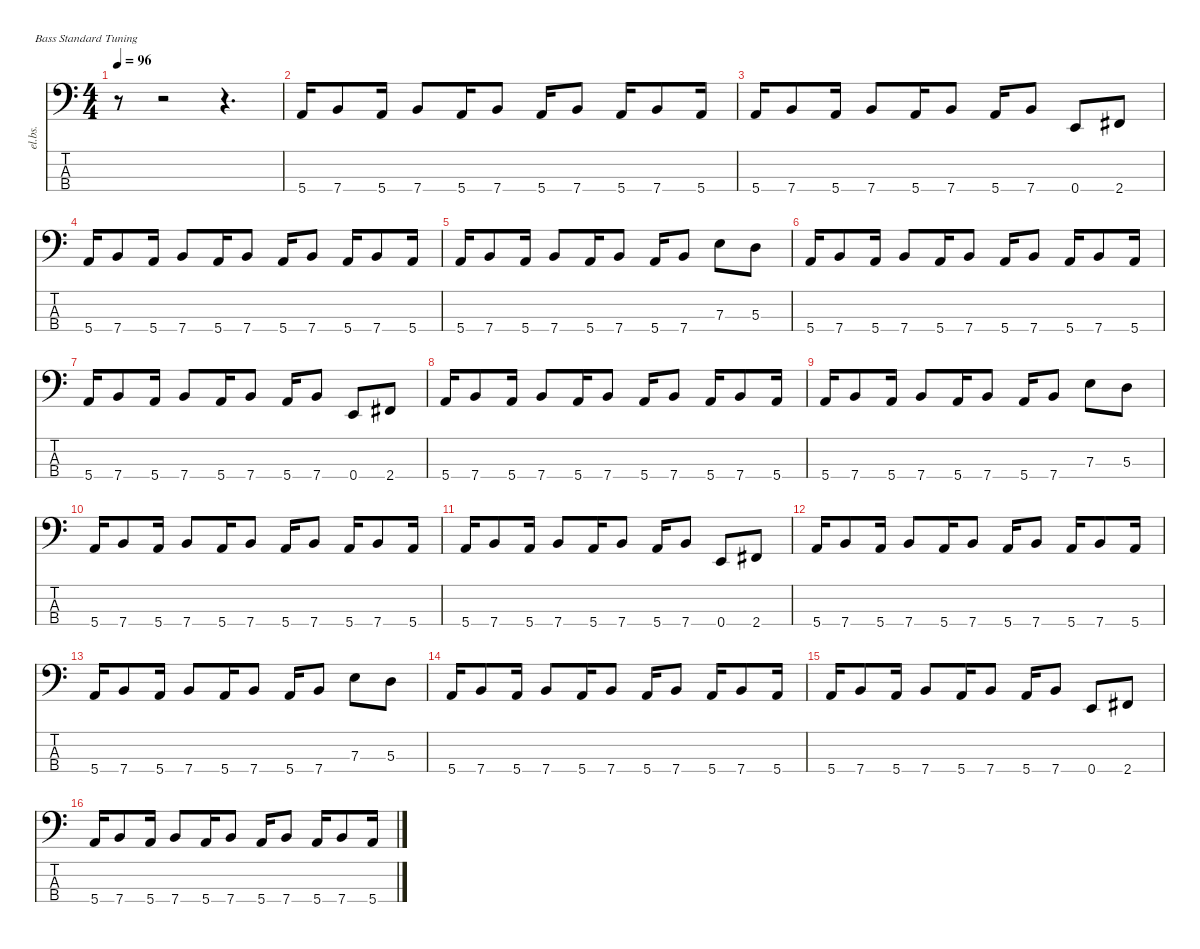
\defaultSystemsLayout 4
\hideDynamics
\bracketExtendMode nobrackets
\otherSystemsTrackNameOrientation horizontal
\track ("Bass" "el.bs.") {instrument electricbasspick}
\staff {score tabs}
\tuning (G2 D2 A1 E1)
\ts (4 4)
\tempo 96
\clef f4
\ks c
r.8{dy f beam Down} r.2{beam Down} r.4{d beam Down} |
5.4.16{beam Up} 7.4.8{beam Up} 5.4.16{beam Up} 7.4.8{beam Up} 5.4.16{beam Up} 7.4.8{beam Up} 5.4.16{beam Up} 7.4.8{beam Up} 5.4.16{beam Up} 7.4.8{beam Up} 5.4.16{beam Up} |
5.4.16{beam Up} 7.4.8{beam Up} 5.4.16{beam Up} 7.4.8{beam Up} 5.4.16{beam Up} 7.4.8{beam Up} 5.4.16{beam Up} 7.4.8{beam Up} 0.4.8{beam Up} 2.4{acc #}.8{beam Up} |
5.4.16{beam Up} 7.4.8{beam Up} 5.4.16{beam Up} 7.4.8{beam Up} 5.4.16{beam Up} 7.4.8{beam Up} 5.4.16{beam Up} 7.4.8{beam Up} 5.4.16{beam Up} 7.4.8{beam Up} 5.4.16{beam Up} |
5.4.16{beam Up} 7.4.8{beam Up} 5.4.16{beam Up} 7.4.8{beam Up} 5.4.16{beam Up} 7.4.8{beam Up} 5.4.16{beam Up} 7.4.8{beam Up} 7.3.8{beam Down} 5.3.8{beam Down} |
5.4.16{beam Up} 7.4.8{beam Up} 5.4.16{beam Up} 7.4.8{beam Up} 5.4.16{beam Up} 7.4.8{beam Up} 5.4.16{beam Up} 7.4.8{beam Up} 5.4.16{beam Up} 7.4.8{beam Up} 5.4.16{beam Up} |
5.4.16{beam Up} 7.4.8{beam Up} 5.4.16{beam Up} 7.4.8{beam Up} 5.4.16{beam Up} 7.4.8{beam Up} 5.4.16{beam Up} 7.4.8{beam Up} 0.4.8{beam Up} 2.4{acc #}.8{beam Up} |
5.4.16{beam Up} 7.4.8{beam Up} 5.4.16{beam Up} 7.4.8{beam Up} 5.4.16{beam Up} 7.4.8{beam Up} 5.4.16{beam Up} 7.4.8{beam Up} 5.4.16{beam Up} 7.4.8{beam Up} 5.4.16{beam Up} |
5.4.16{beam Up} 7.4.8{beam Up} 5.4.16{beam Up} 7.4.8{beam Up} 5.4.16{beam Up} 7.4.8{beam Up} 5.4.16{beam Up} 7.4.8{beam Up} 7.3.8{beam Down} 5.3.8{beam Down} |
5.4.16{beam Up} 7.4.8{beam Up} 5.4.16{beam Up} 7.4.8{beam Up} 5.4.16{beam Up} 7.4.8{beam Up} 5.4.16{beam Up} 7.4.8{beam Up} 5.4.16{beam Up} 7.4.8{beam Up} 5.4.16{beam Up} |
5.4.16{beam Up} 7.4.8{beam Up} 5.4.16{beam Up} 7.4.8{beam Up} 5.4.16{beam Up} 7.4.8{beam Up} 5.4.16{beam Up} 7.4.8{beam Up} 0.4.8{beam Up} 2.4{acc #}.8{beam Up} |
5.4.16{beam Up} 7.4.8{beam Up} 5.4.16{beam Up} 7.4.8{beam Up} 5.4.16{beam Up} 7.4.8{beam Up} 5.4.16{beam Up} 7.4.8{beam Up} 5.4.16{beam Up} 7.4.8{beam Up} 5.4.16{beam Up} |
5.4.16{beam Up} 7.4.8{beam Up} 5.4.16{beam Up} 7.4.8{beam Up} 5.4.16{beam Up} 7.4.8{beam Up} 5.4.16{beam Up} 7.4.8{beam Up} 7.3.8{beam Down} 5.3.8{beam Down} |
5.4.16{beam Up} 7.4.8{beam Up} 5.4.16{beam Up} 7.4.8{beam Up} 5.4.16{beam Up} 7.4.8{beam Up} 5.4.16{beam Up} 7.4.8{beam Up} 5.4.16{beam Up} 7.4.8{beam Up} 5.4.16{beam Up} |
5.4.16{beam Up} 7.4.8{beam Up} 5.4.16{beam Up} 7.4.8{beam Up} 5.4.16{beam Up} 7.4.8{beam Up} 5.4.16{beam Up} 7.4.8{beam Up} 0.4.8{beam Up} 2.4{acc #}.8{beam Up} |
5.4.16{beam Up} 7.4.8{beam Up} 5.4.16{beam Up} 7.4.8{beam Up} 5.4.16{beam Up} 7.4.8{beam Up} 5.4.16{beam Up} 7.4.8{beam Up} 5.4.16{beam Up} 7.4.8{beam Up} 5.4.16{beam Up}
